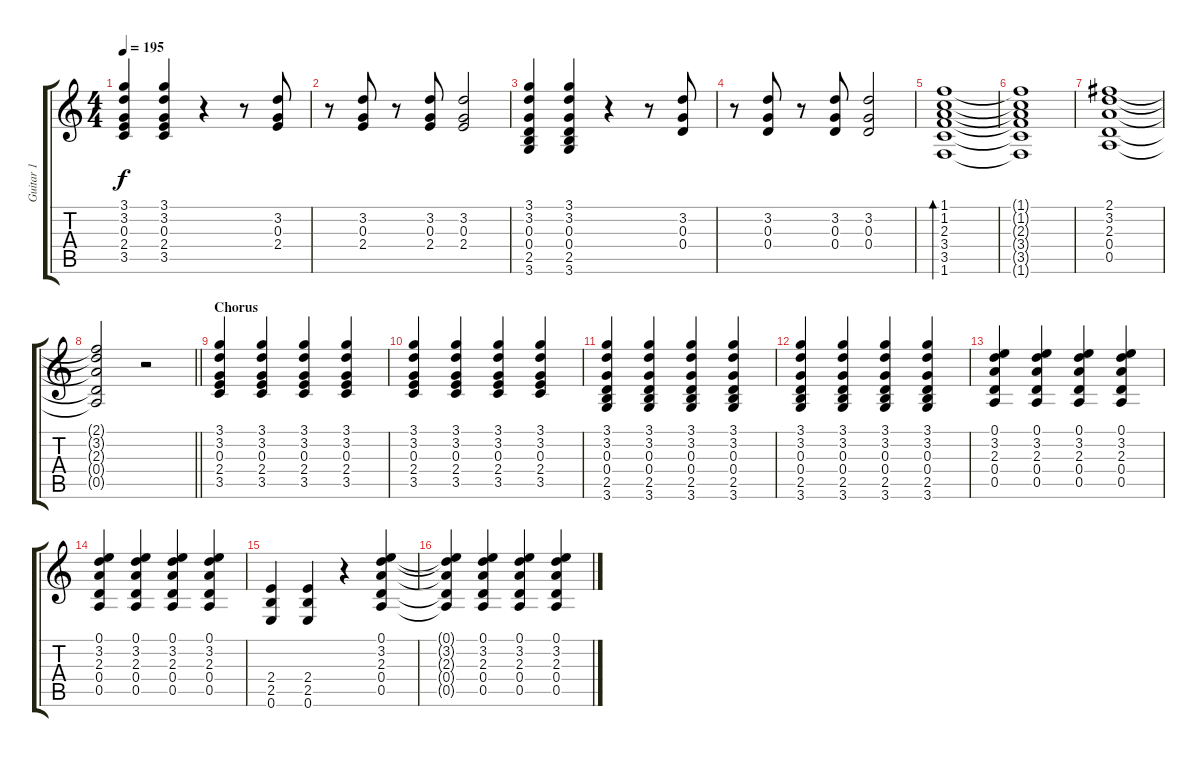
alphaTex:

\track ("Guitar 1" "Guitar 1") {instrument distortionguitar}
\staff {score tabs}
\tuning (E4 B3 G3 D3 A2 E2) {hide}
\ts (4 4)
\tempo 195
\clef g2
\ks c
(3.1 3.2 0.3 2.4 3.5).4{dy f} (3.1 3.2 0.3 2.4 3.5).4 r.4 r.8 (3.2 0.3 2.4).8 |
r.8 (3.2 0.3 2.4).8 r.8 (3.2 0.3 2.4).8 (3.2 0.3 2.4).2 |
(3.1 3.2 0.3 0.4 2.5 3.6).4 (3.1 3.2 0.3 0.4 2.5 3.6).4 r.4 r.8 (3.2 0.3 0.4).8 |
r.8 (3.2 0.3 0.4).8 r.8 (3.2 0.3 0.4).8 (3.2 0.3 0.4).2 |
(1.1 1.2 2.3 3.4 3.5 1.6).1{bd 480} |
(1.1{t} 1.2{t} 2.3{t} 3.4{t} 3.5{t} 1.6{t}).1 |
(2.1 3.2 2.3 0.4 0.5).1 |
\barLineRight lightlight
(2.1{t} 3.2{t} 2.3{t} 0.4{t} 0.5{t}).2 r.2 |
\section ("" "Chorus")
(3.1 3.2 0.3 2.4 3.5).4 (3.1 3.2 0.3 2.4 3.5).4 (3.1 3.2 0.3 2.4 3.5).4 (3.1 3.2 0.3 2.4 3.5).4 |
(3.1 3.2 0.3 2.4 3.5).4 (3.1 3.2 0.3 2.4 3.5).4 (3.1 3.2 0.3 2.4 3.5).4 (3.1 3.2 0.3 2.4 3.5).4 |
(3.1 3.2 0.3 0.4 2.5 3.6).4 (3.1 3.2 0.3 0.4 2.5 3.6).4 (3.1 3.2 0.3 0.4 2.5 3.6).4 (3.1 3.2 0.3 0.4 2.5 3.6).4 |
(3.1 3.2 0.3 0.4 2.5 3.6).4 (3.1 3.2 0.3 0.4 2.5 3.6).4 (3.1 3.2 0.3 0.4 2.5 3.6).4 (3.1 3.2 0.3 0.4 2.5 3.6).4 |
(0.1 3.2 2.3 0.4 0.5).4 (0.1 3.2 2.3 0.4 0.5).4 (0.1 3.2 2.3 0.4 0.5).4 (0.1 3.2 2.3 0.4 0.5).4 |
(0.1 3.2 2.3 0.4 0.5).4 (0.1 3.2 2.3 0.4 0.5).4 (0.1 3.2 2.3 0.4 0.5).4 (0.1 3.2 2.3 0.4 0.5).4 |
(2.4 2.5 0.6).4 (2.4 2.5 0.6).4 r.4 (0.1 3.2 2.3 0.4 0.5).4 |
(0.1{t} 3.2{t} 2.3{t} 0.4{t} 0.5{t}).4 (0.1 3.2 2.3 0.4 0.5).4 (0.1 3.2 2.3 0.4 0.5).4 (0.1 3.2 2.3 0.4 0.5).4
